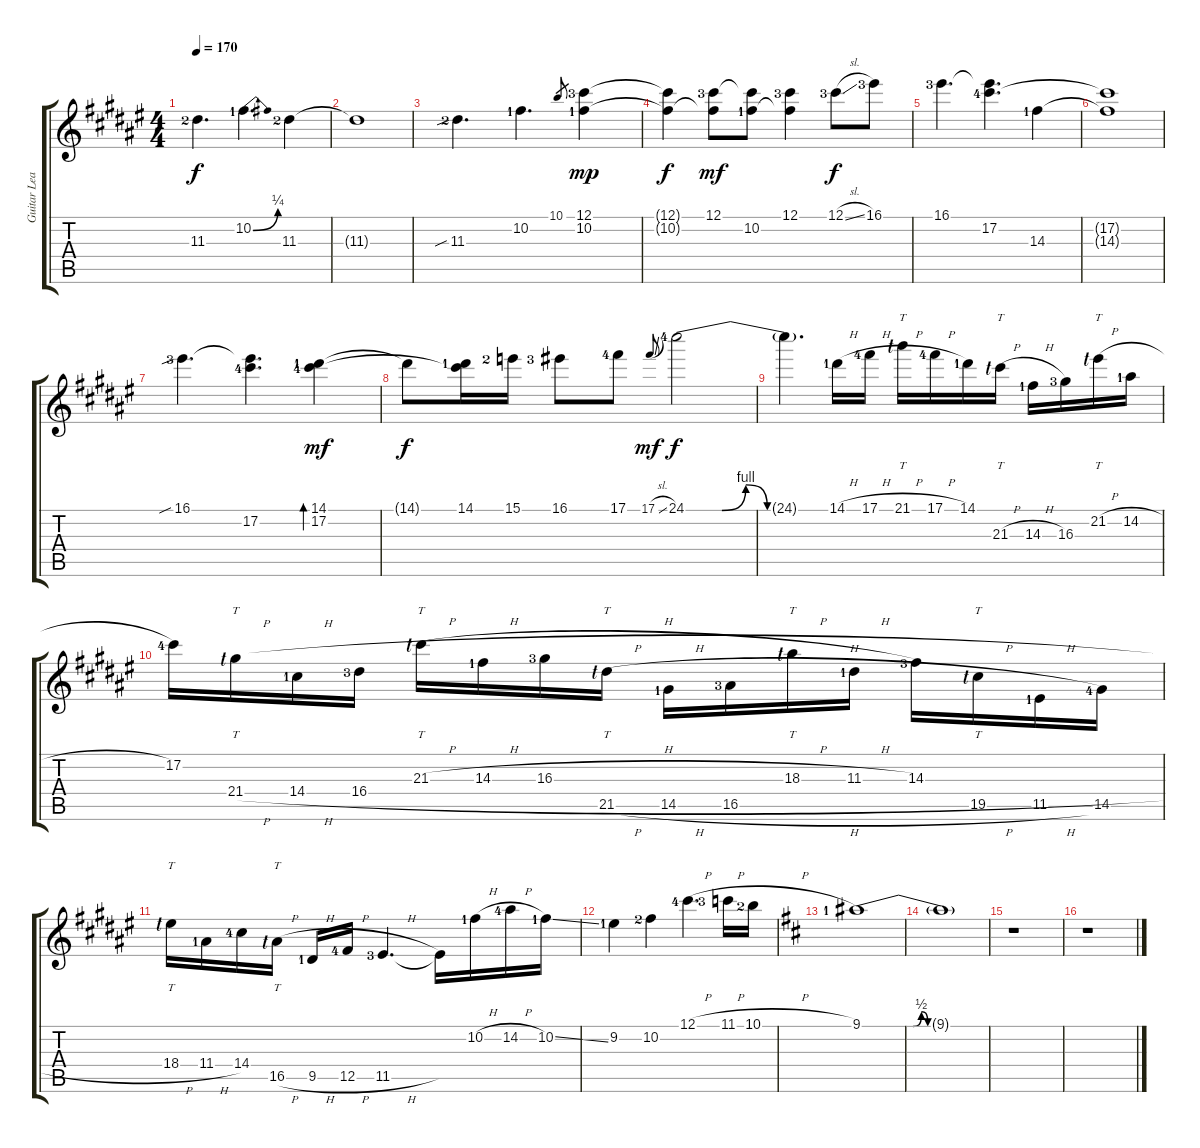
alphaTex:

\track ("Guitar Leads 2" "Guitar Lea") {instrument overdrivenguitar}
\staff {score tabs}
\tuning (Db4 Ab3 E3 B2 Gb2 B1) {hide}
\ts (4 4)
\tempo 170
\clef g2
\ks d#minor
11.3{lf 3}.4{d dy f} 10.2{be (bend 0 0 60 1) lf 2}.4{d} 11.3{lf 3}.4 |
11.3{t}.1 |
11.3{sib lf 3}.4{d} 10.2{lf 2}.4{d} 10.1.8{gr} (12.1{lf 4} 10.2{lf 2}).4{dy mp} |
(12.1{t} 10.2{t}).4{dy f} (12.1{lf 4} 10.2{t}).8{dy mf} (12.1{t} 10.2{lf 2}).8 (12.1{lf 4} 10.2{t}).4 12.1{sl lf 4}.8{dy f} 16.1{lf 4}.8 |
16.1{lf 4}.4{d} (16.1{t} 17.2{lf 5}).4{d} 14.3{lf 2}.4 |
(17.2{t} 14.3{t}).1 |
16.1{sib lf 4}.4{d} (16.1{t} 17.2{lf 5}).4{d} (14.1{lf 2} 17.2{lf 5}).4{bd 30 dy mf} |
14.1{t}.8{dy f} (14.1{lf 2} 17.2{t}).16 15.1{lf 3}.16 16.1{lf 4}.8 17.1{lf 5}.8 17.1{sl}.8{gr onbeat dy mf} 24.1{be (custom 0 0 15 0 25 4 34 0 60 0) lf 5}.2{dy f} |
24.1{t}.4{d} 14.1{h lf 2}.16 17.1{h lf 5}.16 21.1{h lf 1}.16{tt} 17.1{h lf 5}.16 14.1{lf 2}.16 21.3{h lf 1}.16{tt} 14.3{h lf 2}.16 16.3{lf 4}.16 21.2{h lf 1}.16{tt} 14.2{h lf 2}.16 |
17.2{lf 5}.16 21.4{h lf 1}.16{tt} 14.4{h lf 2}.16 16.4{h lf 4}.16 21.3{h lf 1}.16{tt} 14.3{h lf 2}.16 16.3{h lf 4}.16 21.5{h lf 1}.16{tt} 14.5{h lf 2}.16 16.5{h lf 4}.16 18.3{h lf 1}.16{tt} 11.3{h lf 2}.16 14.3{lf 4}.16 19.5{h lf 1}.16{tt} 11.5{h lf 2}.16 14.5{lf 5}.16 |
18.4{h lf 1}.16{tt} 11.4{h lf 2}.16 14.4{lf 5}.16 16.5{h lf 1}.16{tt} 9.5{h lf 2}.16 12.5{h lf 5}.16 11.5{h lf 4}.4{d} 11.5{t}.16 10.2{h lf 2}.16 14.2{h lf 5}.16 10.2{ss lf 2}.16 |
9.2{lf 2}.4 10.2{lf 3}.4 12.1{h lf 5}.4{d} 11.1{h lf 4}.16 10.1{h lf 3}.16 |
\ks bminor
9.1{be (custom 0 0 24 0 28 2 31 0 60 0) lf 2}.1{volume 0} |
9.1{t}.1 |
r.1 |
r.1
